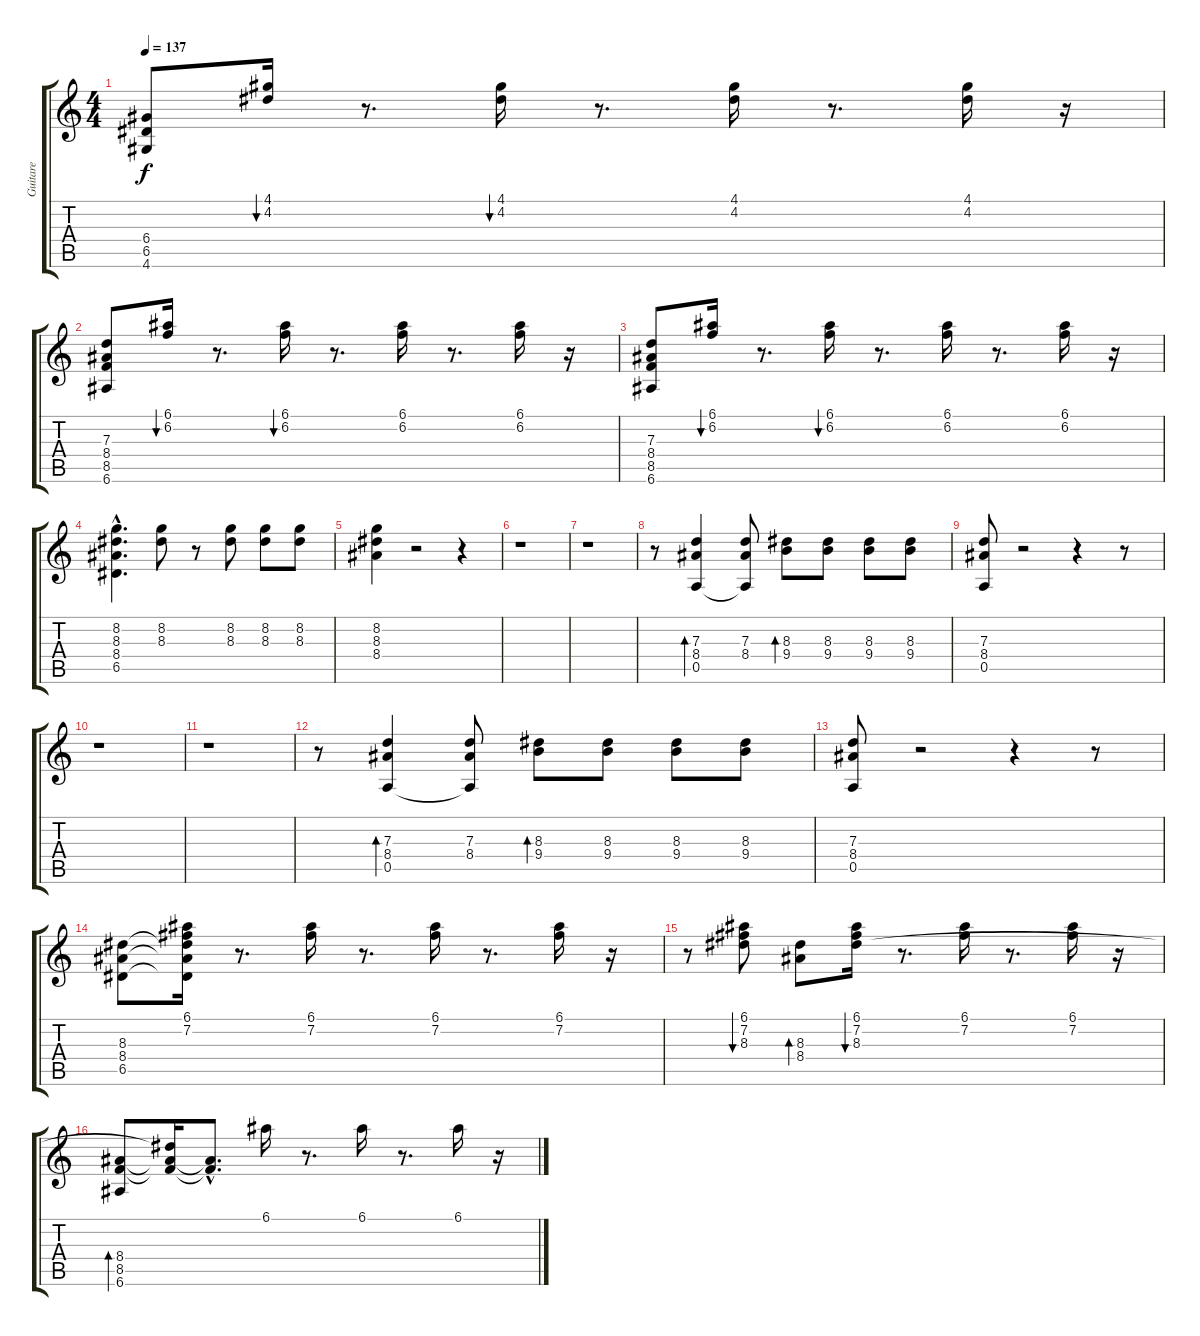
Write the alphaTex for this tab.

\track ("Guitare " "Guitare ") {instrument electricguitarjazz}
\staff {score tabs}
\tuning (E4 B3 G3 D3 A2 E2) {hide}
\ts (4 4)
\tempo 137
\clef g2
\ks c
(6.4 6.5 4.6).8{dy f} (4.1 4.2).16{bu 120} r.8{d} (4.1 4.2).16{bu 120} r.8{d} (4.1 4.2).16 r.8{d} (4.1 4.2).16 r.16 |
(7.3 8.4 8.5 6.6).8 (6.1 6.2).16{bu 120} r.8{d} (6.1 6.2).16{bu 120} r.8{d} (6.1 6.2).16 r.8{d} (6.1 6.2).16 r.16 |
(7.3 8.4 8.5 6.6).8 (6.1 6.2).16{bu 120} r.8{d} (6.1 6.2).16{bu 120} r.8{d} (6.1 6.2).16 r.8{d} (6.1 6.2).16 r.16 |
(8.2{hac} 8.3{hac} 8.4{hac} 6.5{hac}).4{d} (8.2 8.3).8 r.8 (8.2 8.3).8 (8.2 8.3).8 (8.2 8.3).8 |
(8.2 8.3 8.4).4 r.2 r.4 |
r.1 |
r.1 |
r.8 (7.3 8.4 0.5).4{bd 240} (7.3 8.4 0.5{t}).8 (8.3 9.4).8{bd 240} (8.3 9.4).8 (8.3 9.4).8 (8.3 9.4).8 |
(7.3 8.4 0.5).8 r.2 r.4 r.8 |
r.1 |
r.1 |
r.8 (7.3 8.4 0.5).4{bd 240} (7.3 8.4 0.5{t}).8 (8.3 9.4).8{bd 240} (8.3 9.4).8 (8.3 9.4).8 (8.3 9.4).8 |
(7.3 8.4 0.5).8 r.2 r.4 r.8 |
(8.3 8.4 6.5).8 (6.1 7.2 8.3{t} 8.4{t} 6.5{t}).16 r.8{d} (6.1 7.2).16 r.8{d} (6.1 7.2).16 r.8{d} (6.1 7.2).16 r.16 |
r.8 (6.1 7.2 8.3).8{bu 120} (8.3 8.4).8{bd 120} (6.1 7.2 8.3).16{bu 120} r.8{d} (6.1 7.2).16 r.8{d} (6.1 7.2).16 r.16 |
(8.4 8.5 6.6).8{bd 120} (8.3{t} 8.4{t} 8.5{t}).16 (8.4{hac t} 8.5{hac t}).8{d} 6.1.16 r.8{d} 6.1.16 r.8{d} 6.1.16 r.16
